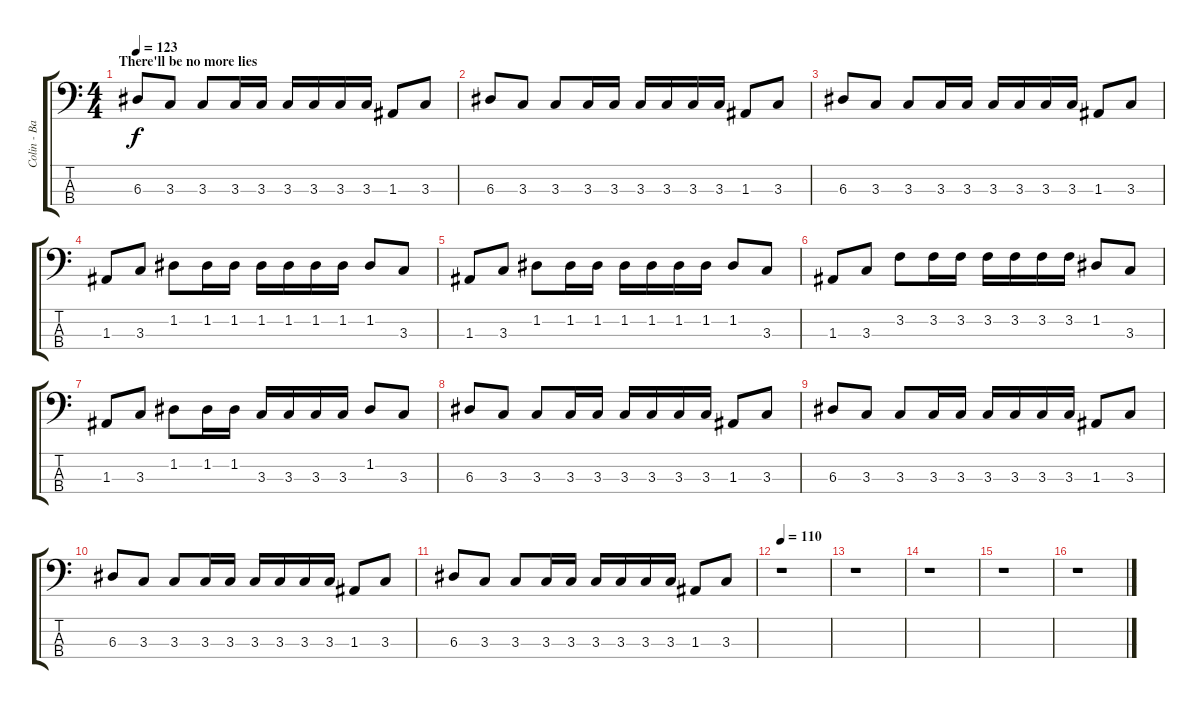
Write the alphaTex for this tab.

\track ("Colin - Bass" "Colin - Ba") {instrument electricbasspick}
\staff {score tabs}
\tuning (G2 D2 A1 E1) {hide}
\ts (4 4)
\section ("" "There'll be no more lies")
\tempo 123
\clef f4
\ks c
6.3.8{dy f} 3.3.8 3.3.8 3.3.16 3.3.16 3.3.16 3.3.16 3.3.16 3.3.16 1.3.8 3.3.8 |
6.3.8 3.3.8 3.3.8 3.3.16 3.3.16 3.3.16 3.3.16 3.3.16 3.3.16 1.3.8 3.3.8 |
6.3.8 3.3.8 3.3.8 3.3.16 3.3.16 3.3.16 3.3.16 3.3.16 3.3.16 1.3.8 3.3.8 |
1.3.8 3.3.8 1.2.8 1.2.16 1.2.16 1.2.16 1.2.16 1.2.16 1.2.16 1.2.8 3.3.8 |
1.3.8 3.3.8 1.2.8 1.2.16 1.2.16 1.2.16 1.2.16 1.2.16 1.2.16 1.2.8 3.3.8 |
1.3.8 3.3.8 3.2.8 3.2.16 3.2.16 3.2.16 3.2.16 3.2.16 3.2.16 1.2.8 3.3.8 |
1.3.8 3.3.8 1.2.8 1.2.16 1.2.16 3.3.16 3.3.16 3.3.16 3.3.16 1.2.8 3.3.8 |
6.3.8 3.3.8 3.3.8 3.3.16 3.3.16 3.3.16 3.3.16 3.3.16 3.3.16 1.3.8 3.3.8 |
6.3.8 3.3.8 3.3.8 3.3.16 3.3.16 3.3.16 3.3.16 3.3.16 3.3.16 1.3.8 3.3.8 |
6.3.8 3.3.8 3.3.8 3.3.16 3.3.16 3.3.16 3.3.16 3.3.16 3.3.16 1.3.8 3.3.8 |
6.3.8 3.3.8 3.3.8 3.3.16 3.3.16 3.3.16 3.3.16 3.3.16 3.3.16 1.3.8 3.3.8 |
\tempo 110
r.1 |
r.1 |
r.1 |
r.1 |
r.1
